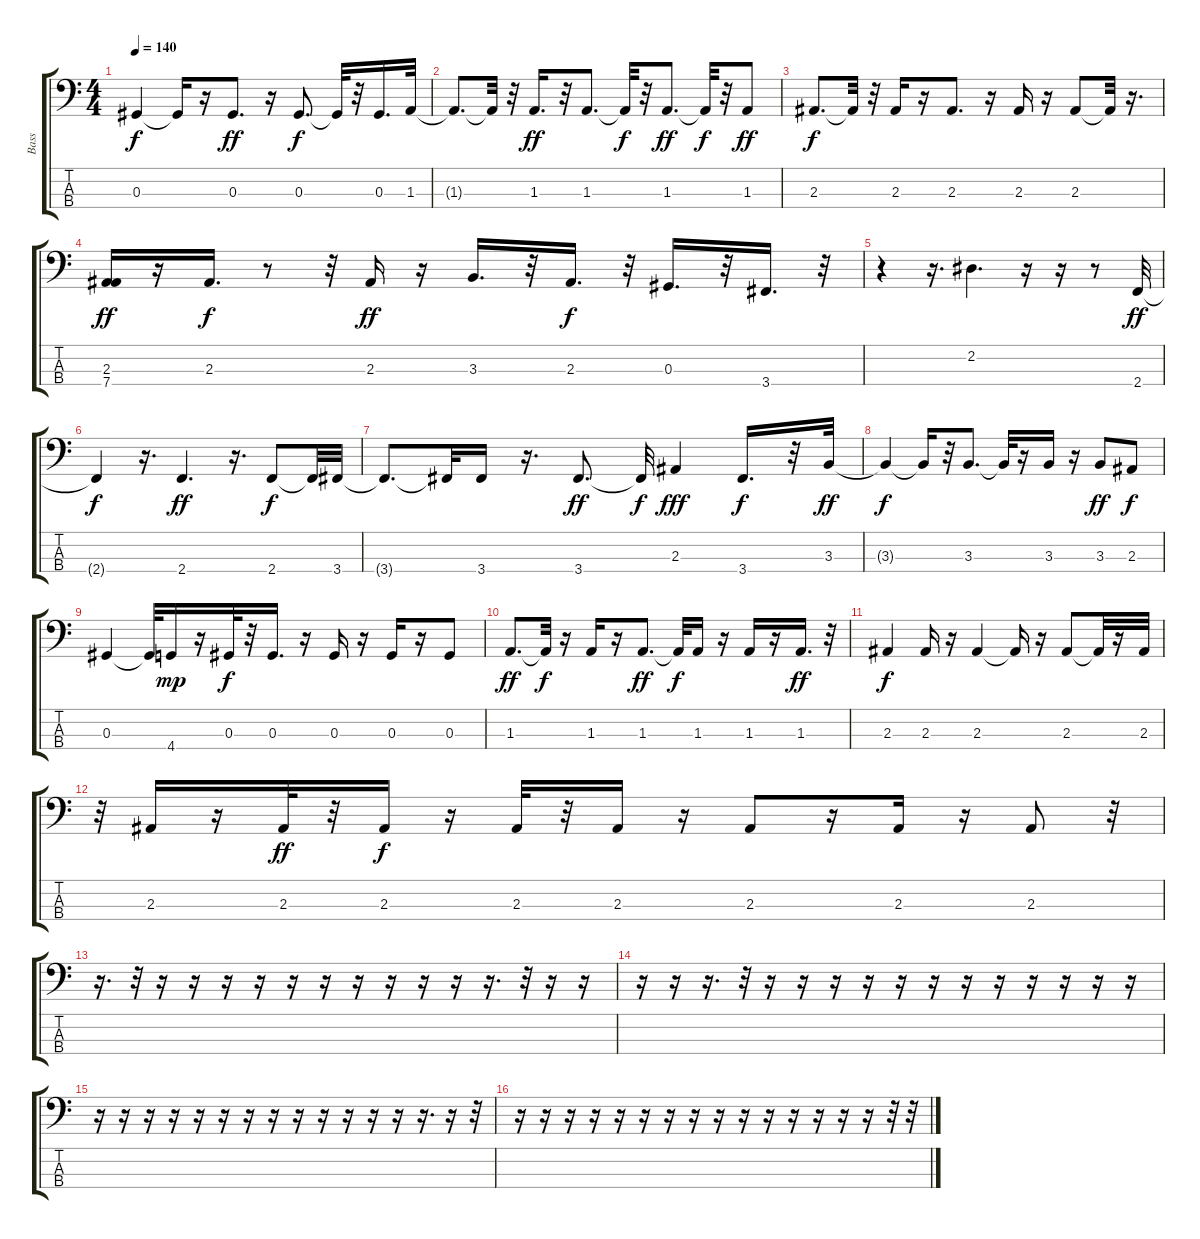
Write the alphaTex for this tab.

\track ("Bass" "Bass") {instrument electricbassfinger}
\staff {score tabs}
\tuning (Gb2 Db2 Ab1 Eb1) {hide}
\ts (4 4)
\tempo 140
\clef f4
\ks c
0.3.4{dy f} 0.3{t}.16 r.16 0.3.8{d dy ff} r.16 0.3.8{d dy f} 0.3{t}.32 r.32 0.3.16{d} 1.3.32 |
1.3{t}.8{d} 1.3{t}.32 r.32 1.3.16{d dy ff} r.32 1.3.8{d} 1.3{t}.32{dy f} r.32 1.3.8{d dy ff} 1.3{t}.32{dy f} r.32 1.3.8{dy ff} |
2.3.8{d dy f} 2.3{t}.32 r.32 2.3.16 r.16 2.3.8{d} r.16 2.3.16 r.16 2.3.8 2.3{t}.32 r.16{d} |
(2.3 7.4).16{dy ff} r.16 2.3.16{d dy f} r.8 r.32 2.3.16{dy ff} r.16 3.3.16{d} r.32 2.3.16{d dy f} r.32 0.3.16{d} r.32 3.4.16{d} r.32 |
r.4 r.16{d} 2.2.4{d} r.16 r.16 r.8 2.4.32{dy ff} |
2.4{t}.4{dy f} r.16{d} 2.4.4{d dy ff} r.16{d} 2.4.8{dy f} 2.4{t}.32 3.4.32 |
3.4{t}.8{d} 3.4{t}.32 3.4.16 r.16{d} 3.4.8{d dy ff} 3.4{t}.32{dy f} 2.3.4{dy fff} 3.4.16{d dy f} r.32 3.3.32{dy ff} |
3.3{t}.4{dy f} 3.3{t}.16 r.32 3.3.8{d} 3.3{t}.32 r.16 3.3.16 r.16 3.3.8{dy ff} 2.3.8{dy f} |
0.3.4 0.3{t}.32 4.4.16{dy mp} r.16 0.3.32{dy f} r.32 0.3.16{d} r.16 0.3.16 r.16 0.3.16 r.16 0.3.8 |
1.3.8{d dy ff} 1.3{t}.32{dy f} r.16 1.3.16 r.16 1.3.8{d dy ff} 1.3{t}.32{dy f} 1.3.16 r.16 1.3.16 r.16 1.3.16{d dy ff} r.32 |
2.3.4{dy f} 2.3.16 r.16 2.3.4 2.3{t}.16 r.16 2.3.8 2.3{t}.32 r.16 2.3.32 |
r.32 2.3.16 r.16 2.3.32{dy ff} r.32 2.3.16{dy f} r.16 2.3.32 r.32 2.3.16 r.16 2.3.8 r.16 2.3.16 r.16 2.3.8 r.32 |
r.16{d} r.32 r.16 r.16 r.16 r.16 r.16 r.16 r.16 r.16 r.16 r.16 r.16{d} r.32 r.16 r.16 |
r.16 r.16 r.16{d} r.32 r.16 r.16 r.16 r.16 r.16 r.16 r.16 r.16 r.16 r.16 r.16 r.16 |
r.16 r.16 r.16 r.16 r.16 r.16 r.16 r.16 r.16 r.16 r.16 r.16 r.16 r.16{d} r.16 r.32 |
r.16 r.16 r.16 r.16 r.16 r.16 r.16 r.16 r.16 r.16 r.16 r.16 r.16 r.16 r.16 r.32 r.32
